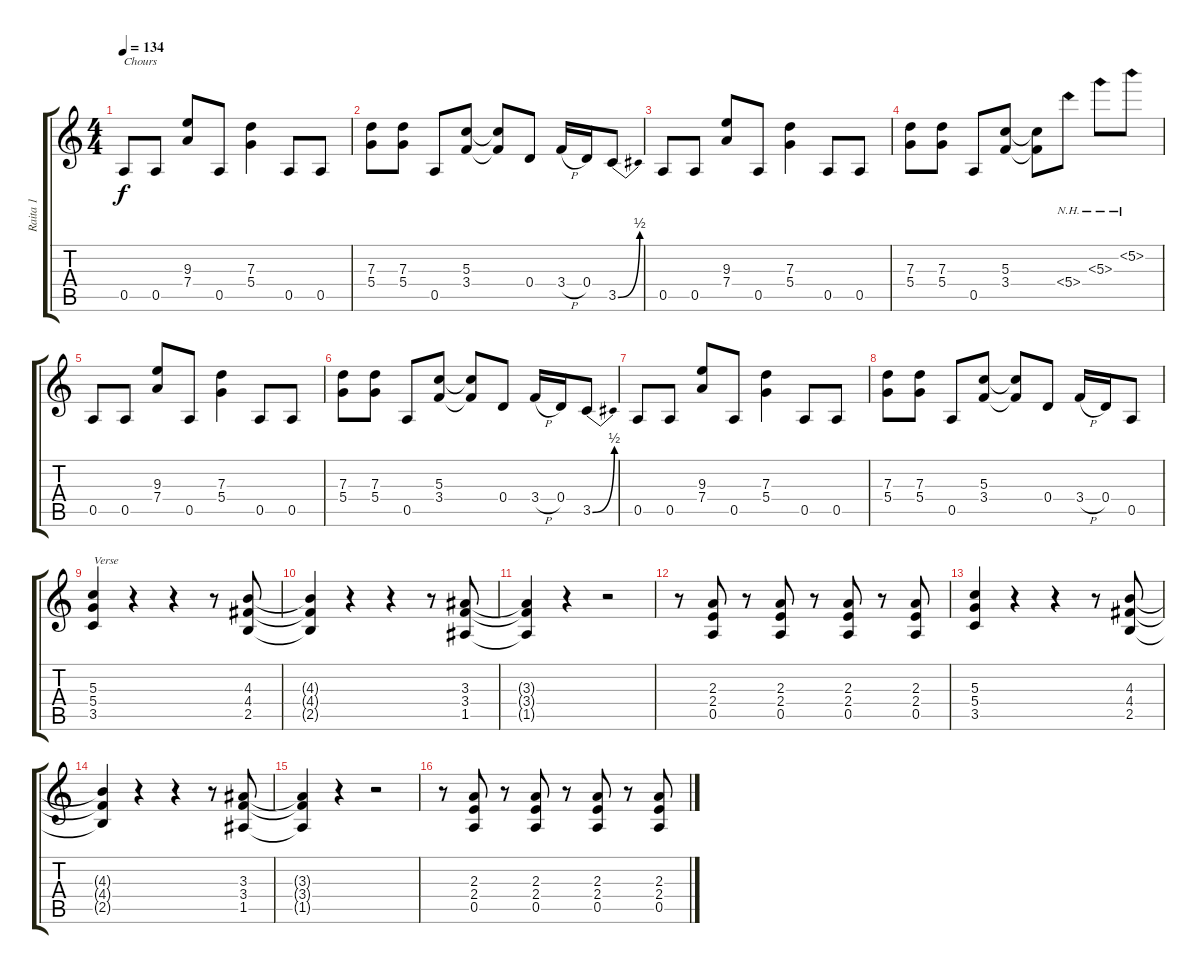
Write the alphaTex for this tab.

\track ("Raita 1" "Raita 1") {instrument distortionguitar}
\staff {score tabs}
\tuning (E4 B3 G3 D3 A2 E2) {hide}
\ts (4 4)
\tempo 134
\clef g2
\ks c
0.5.8{txt "Chours" dy f} 0.5.8 (9.3 7.4).8 0.5.8 (7.3 5.4).4 0.5.8 0.5.8 |
(7.3 5.4).8 (7.3 5.4).8 0.5.8 (5.3 3.4).8 (5.3{t} 3.4{t}).8 0.4.8 3.4{h}.16 0.4.16 3.5{be (bend 0 0 60 2)}.8 |
0.5.8 0.5.8 (9.3 7.4).8 0.5.8 (7.3 5.4).4 0.5.8 0.5.8 |
(7.3 5.4).8 (7.3 5.4).8 0.5.8 (5.3 3.4).8 (5.3{t} 3.4{t}).8 5.4{nh}.8 5.3{nh}.8 5.2{nh}.8 |
0.5.8 0.5.8 (9.3 7.4).8 0.5.8 (7.3 5.4).4 0.5.8 0.5.8 |
(7.3 5.4).8 (7.3 5.4).8 0.5.8 (5.3 3.4).8 (5.3{t} 3.4{t}).8 0.4.8 3.4{h}.16 0.4.16 3.5{be (bend 0 0 60 2)}.8 |
0.5.8 0.5.8 (9.3 7.4).8 0.5.8 (7.3 5.4).4 0.5.8 0.5.8 |
(7.3 5.4).8 (7.3 5.4).8 0.5.8 (5.3 3.4).8 (5.3{t} 3.4{t}).8 0.4.8 3.4{h}.16 0.4.16 0.5.8 |
(5.3 5.4 3.5).4{txt "Verse"} r.4 r.4 r.8 (4.3 4.4 2.5).8 |
(4.3{t} 4.4{t} 2.5{t}).4 r.4 r.4 r.8 (3.3 3.4 1.5).8 |
(3.3{t} 3.4{t} 1.5{t}).4 r.4 r.2 |
r.8 (2.3 2.4 0.5).8 r.8 (2.3 2.4 0.5).8 r.8 (2.3 2.4 0.5).8 r.8 (2.3 2.4 0.5).8 |
(5.3 5.4 3.5).4 r.4 r.4 r.8 (4.3 4.4 2.5).8 |
(4.3{t} 4.4{t} 2.5{t}).4 r.4 r.4 r.8 (3.3 3.4 1.5).8 |
(3.3{t} 3.4{t} 1.5{t}).4 r.4 r.2 |
r.8 (2.3 2.4 0.5).8 r.8 (2.3 2.4 0.5).8 r.8 (2.3 2.4 0.5).8 r.8 (2.3 2.4 0.5).8
